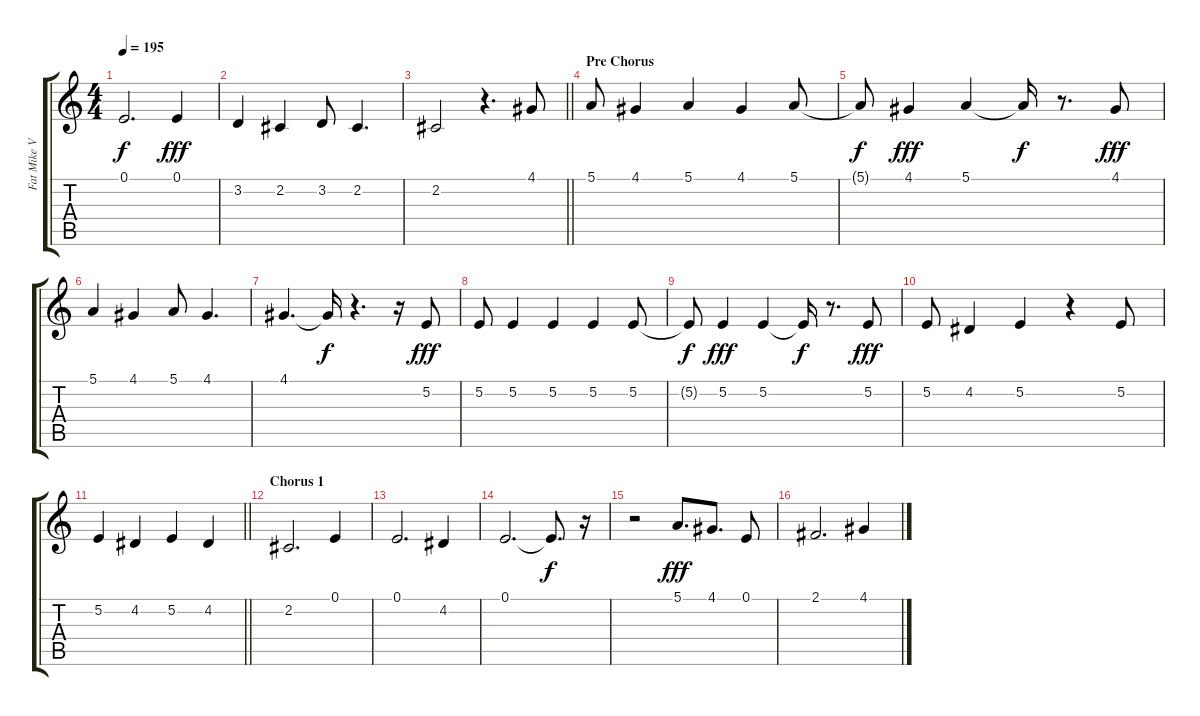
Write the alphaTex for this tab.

\track ("Fat Mike Vocals" "Fat Mike V") {instrument lead1square}
\staff {score tabs}
\tuning (E4 B3 G3 D3 A2 E2) {hide}
\ts (4 4)
\tempo 195
\clef g2
\ks c
0.1{t}.2{d dy f} 0.1.4{dy fff} |
3.2.4 2.2.4 3.2.8 2.2.4{d} |
\barLineRight lightlight
2.2.2 r.4{d} 4.1.8 |
\section ("" "Pre Chorus")
5.1.8 4.1.4 5.1.4 4.1.4 5.1.8 |
5.1{t}.8{dy f} 4.1.4{dy fff} 5.1.4 5.1{t}.16{dy f} r.8{d} 4.1.8{dy fff} |
5.1.4 4.1.4 5.1.8 4.1.4{d} |
4.1.4{d} 4.1{t}.16{dy f} r.4{d} r.16 5.2.8{dy fff} |
5.2.8 5.2.4 5.2.4 5.2.4 5.2.8 |
5.2{t}.8{dy f} 5.2.4{dy fff} 5.2.4 5.2{t}.16{dy f} r.8{d} 5.2.8{dy fff} |
5.2.8 4.2.4 5.2.4 r.4 5.2.8 |
\barLineRight lightlight
5.2.4 4.2.4 5.2.4 4.2.4 |
\section ("" "Chorus 1")
2.2.2{d} 0.1.4 |
0.1.2{d} 4.2.4 |
0.1.2{d} 0.1{t}.8{d dy f} r.16 |
r.2 5.1.8{d dy fff} 4.1.8{d} 0.1.8 |
2.1.2{d} 4.1.4
